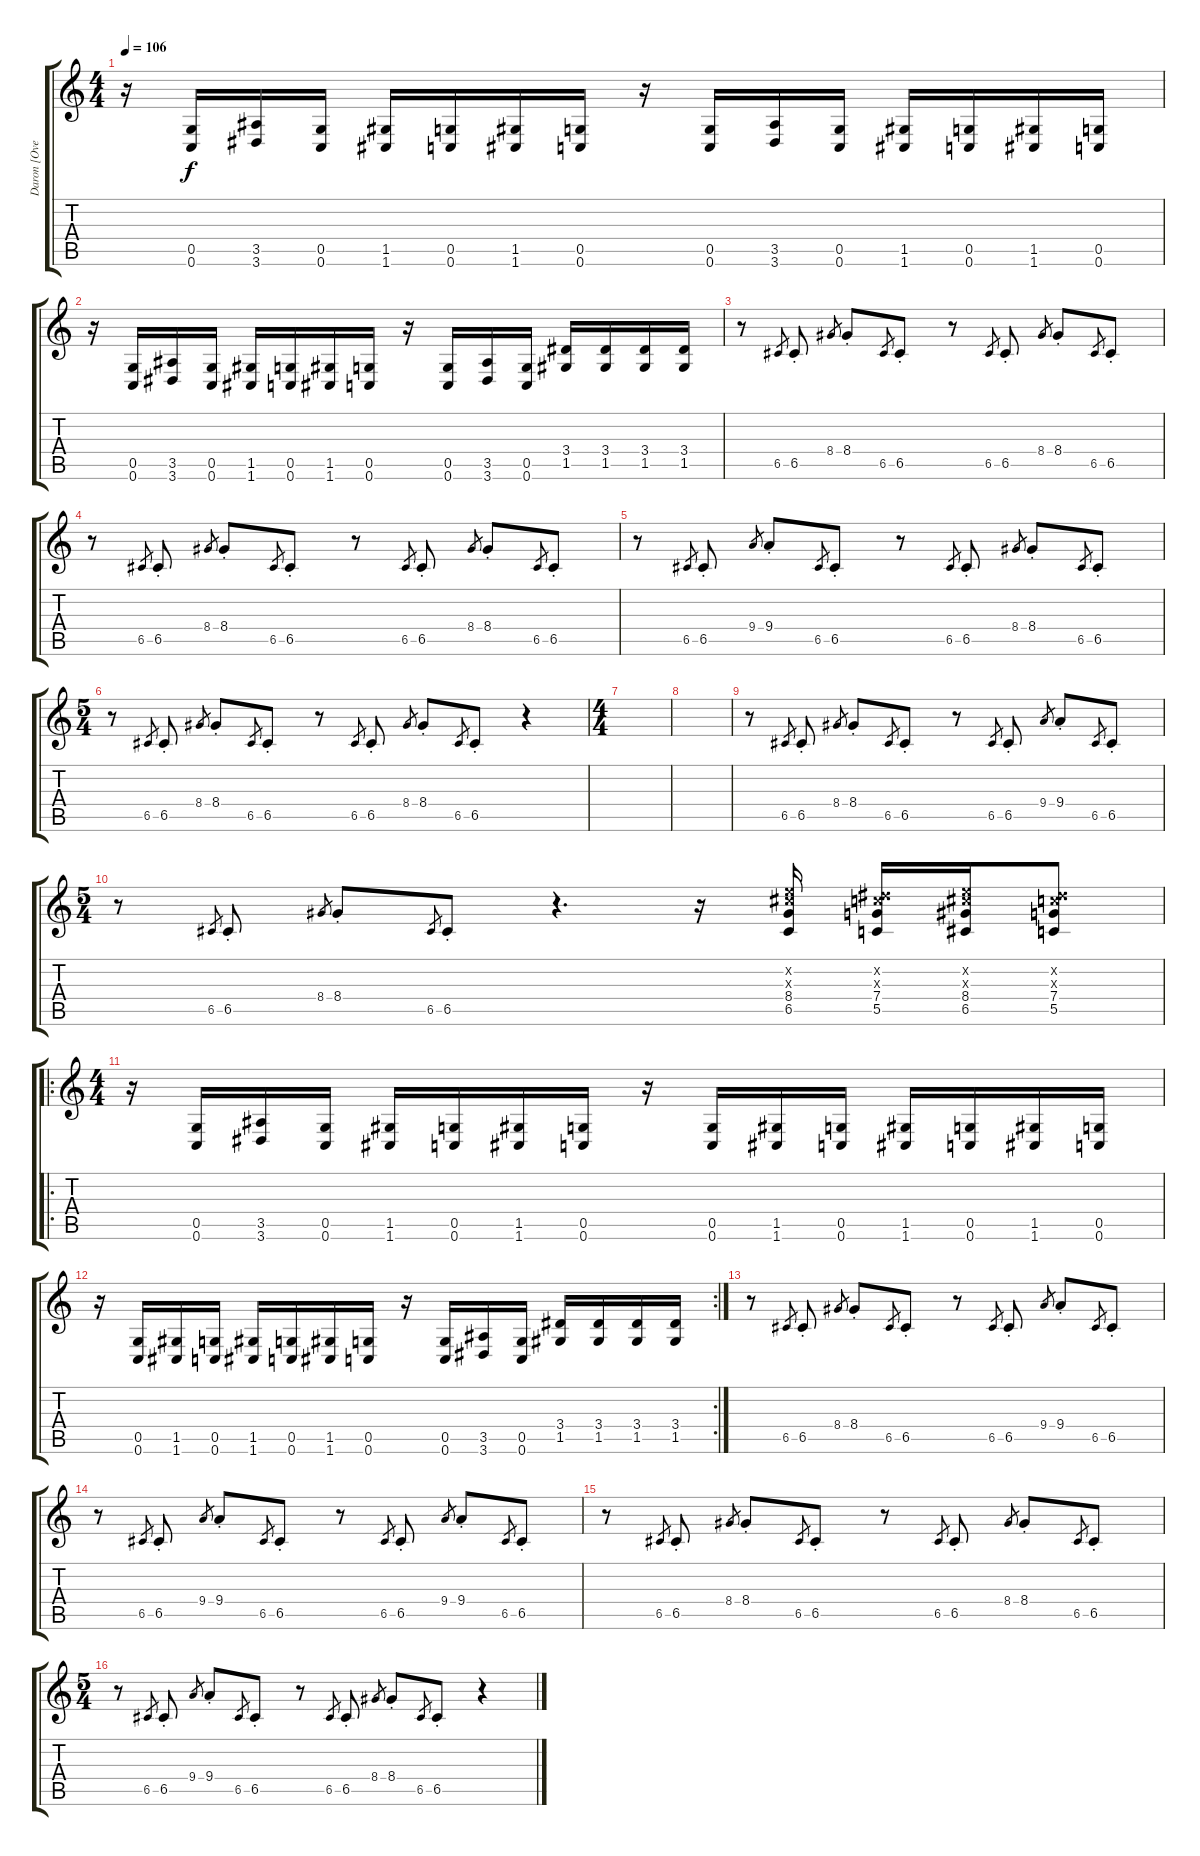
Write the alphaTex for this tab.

\track ("Daron [Overdub]" "Daron [Ove") {instrument overdrivenguitar}
\staff {score tabs}
\tuning (D4 A3 F3 C3 G2 C2) {hide}
\ts (4 4)
\tempo 106
\clef g2
\ks c
r.16{dy f} (0.5 0.6).16 (3.5 3.6).16 (0.5 0.6).16 (1.5 1.6).16 (0.5 0.6).16 (1.5 1.6).16 (0.5 0.6).16 r.16 (0.5 0.6).16 (3.5 3.6).16 (0.5 0.6).16 (1.5 1.6).16 (0.5 0.6).16 (1.5 1.6).16 (0.5 0.6).16 |
r.16 (0.5 0.6).16 (3.5 3.6).16 (0.5 0.6).16 (1.5 1.6).16 (0.5 0.6).16 (1.5 1.6).16 (0.5 0.6).16 r.16 (0.5 0.6).16 (3.5 3.6).16 (0.5 0.6).16 (3.4 1.5).16 (3.4 1.5).16 (3.4 1.5).16 (3.4 1.5).16 |
r.8 6.5.8{gr} 6.5{st}.8{volume 10 balance 0 instrument guitarfretnoise} 8.4.8{gr} 8.4{st}.8 6.5.8{gr} 6.5{st}.8 r.8 6.5.8{gr} 6.5{st}.8 8.4.8{gr} 8.4{st}.8 6.5.8{gr} 6.5{st}.8 |
r.8 6.5.8{gr} 6.5{st}.8 8.4.8{gr} 8.4{st}.8 6.5.8{gr} 6.5{st}.8 r.8 6.5.8{gr} 6.5{st}.8 8.4.8{gr} 8.4{st}.8 6.5.8{gr} 6.5{st}.8 |
r.8 6.5.8{gr} 6.5{st}.8 9.4.8{gr} 9.4{st}.8 6.5.8{gr} 6.5{st}.8 r.8 6.5.8{gr} 6.5{st}.8 8.4.8{gr} 8.4{st}.8 6.5.8{gr} 6.5{st}.8 |
\ts (5 4)
r.8 6.5.8{gr} 6.5{st}.8 8.4.8{gr} 8.4{st}.8 6.5.8{gr} 6.5{st}.8 r.8 6.5.8{gr} 6.5{st}.8 8.4.8{gr} 8.4{st}.8 6.5.8{gr} 6.5{st}.8 r.4 |
\ts (4 4)
|
|
r.8 6.5.8{gr} 6.5{st}.8 8.4.8{gr} 8.4{st}.8 6.5.8{gr} 6.5{st}.8 r.8 6.5.8{gr} 6.5{st}.8 9.4.8{gr} 9.4{st}.8 6.5.8{gr} 6.5{st}.8 |
\ts (5 4)
r.8 6.5.8{gr} 6.5{st}.8 8.4.8{gr} 8.4{st}.8 6.5.8{gr} 6.5{st}.8 r.4{d} r.16 (7.2{x} 8.3{x} 8.4 6.5).16{balance 6} (6.2{x} 7.3{x} 7.4 5.5).16 (7.2{x} 8.3{x} 8.4 6.5).16 (6.2{x} 7.3{x} 7.4 5.5).8 |
\ro
\ts (4 4)
r.16{volume 14 balance 8 instrument overdrivenguitar} (0.5 0.6).16 (3.5 3.6).16 (0.5 0.6).16 (1.5 1.6).16 (0.5 0.6).16 (1.5 1.6).16 (0.5 0.6).16 r.16 (0.5 0.6).16 (1.5 1.6).16 (0.5 0.6).16 (1.5 1.6).16 (0.5 0.6).16 (1.5 1.6).16 (0.5 0.6).16 |
\rc 2
r.16 (0.5 0.6).16 (1.5 1.6).16 (0.5 0.6).16 (1.5 1.6).16 (0.5 0.6).16 (1.5 1.6).16 (0.5 0.6).16 r.16 (0.5 0.6).16 (3.5 3.6).16 (0.5 0.6).16 (3.4 1.5).16 (3.4 1.5).16 (3.4 1.5).16 (3.4 1.5).16 |
r.8 6.5.8{gr} 6.5{st}.8{volume 10 balance 0 instrument guitarfretnoise} 8.4.8{gr} 8.4{st}.8 6.5.8{gr} 6.5{st}.8 r.8 6.5.8{gr} 6.5{st}.8 9.4.8{gr} 9.4{st}.8 6.5.8{gr} 6.5{st}.8 |
r.8 6.5.8{gr} 6.5{st}.8 9.4.8{gr} 9.4{st}.8 6.5.8{gr} 6.5{st}.8 r.8 6.5.8{gr} 6.5{st}.8 9.4.8{gr} 9.4{st}.8 6.5.8{gr} 6.5{st}.8 |
r.8 6.5.8{gr} 6.5{st}.8 8.4.8{gr} 8.4{st}.8 6.5.8{gr} 6.5{st}.8 r.8 6.5.8{gr} 6.5{st}.8 8.4.8{gr} 8.4{st}.8 6.5.8{gr} 6.5{st}.8 |
\ts (5 4)
r.8 6.5.8{gr} 6.5{st}.8 9.4.8{gr} 9.4{st}.8 6.5.8{gr} 6.5{st}.8 r.8 6.5.8{gr} 6.5{st}.8 8.4.8{gr} 8.4{st}.8 6.5.8{gr} 6.5{st}.8 r.4
